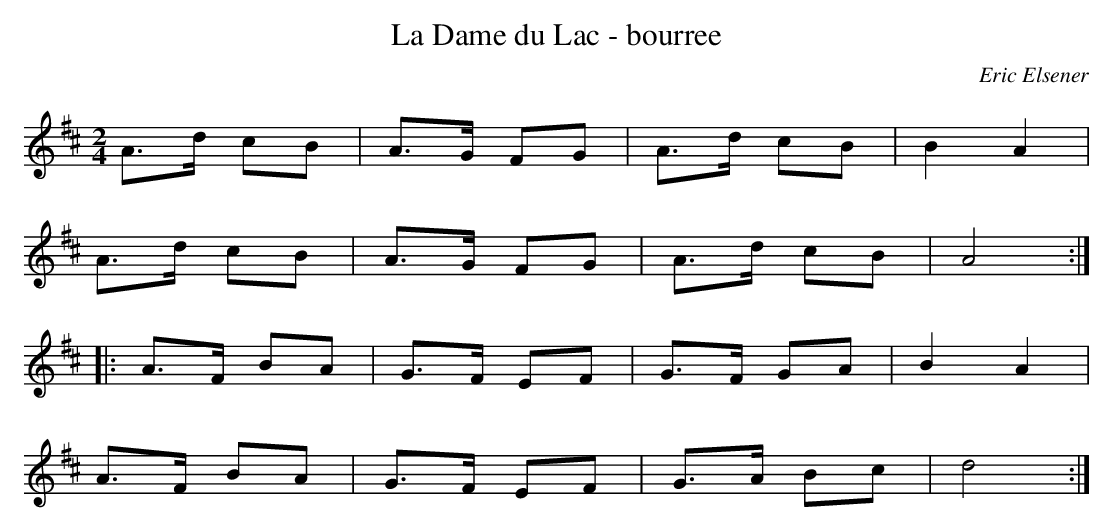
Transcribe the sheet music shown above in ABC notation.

X:1
T:La Dame du Lac - bourree
C: Eric Elsener
M:2/4
L:1/8
K:D
A3/2d/2 cB|A3/2G/2 FG|A3/2d/2 cB|B2 A2|
A3/2d/2 cB|A3/2G/2 FG|A3/2d/2 cB|A4:|
|:A3/2F/2 BA|G3/2F/2 EF|G3/2F/2 GA|B2 A2|
A3/2F/2 BA|G3/2F/2 EF|G3/2A/2 Bc|d4:|
